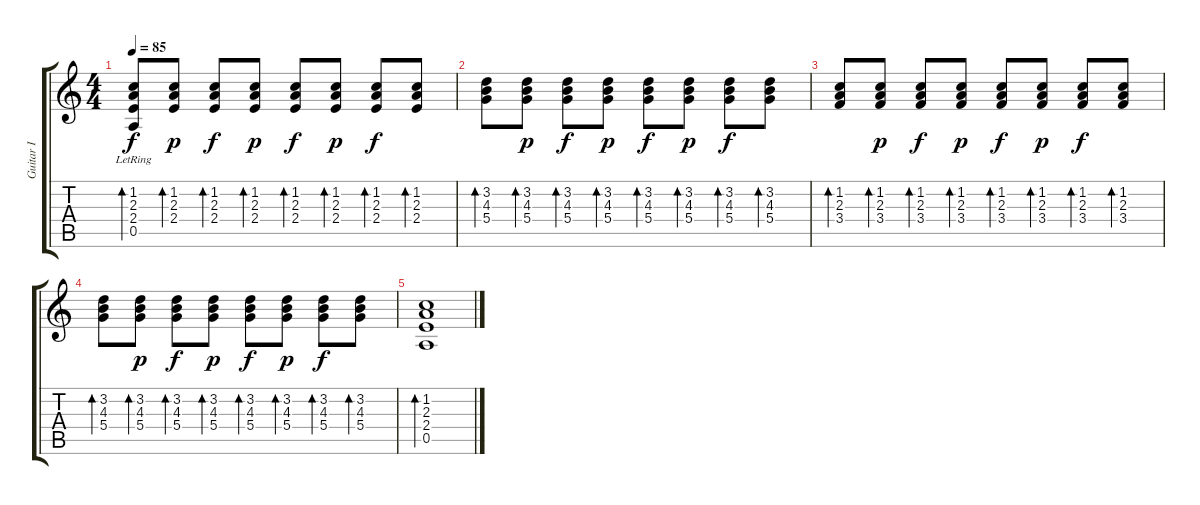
\track ("Guitar I" "Guitar I") {instrument electricguitarjazz}
\staff {score tabs}
\tuning (E4 B3 G3 D3 A2 E2) {hide}
\ts (4 4)
\tempo 85
\clef g2
\ks c
(1.2 2.3 2.4 0.5{lr}).8{bd 120 dy f} (1.2 2.3 2.4).8{bd 120 dy p} (1.2 2.3 2.4).8{bd 120 dy f} (1.2 2.3 2.4).8{bd 120 dy p} (1.2 2.3 2.4).8{bd 120 dy f} (1.2 2.3 2.4).8{bd 120 dy p} (1.2 2.3 2.4).8{bd 120 dy f} (1.2 2.3 2.4).8{bd 120} |
(3.2 4.3 5.4).8{bd 120} (3.2 4.3 5.4).8{bd 120 dy p} (3.2 4.3 5.4).8{bd 120 dy f} (3.2 4.3 5.4).8{bd 120 dy p} (3.2 4.3 5.4).8{bd 120 dy f} (3.2 4.3 5.4).8{bd 120 dy p} (3.2 4.3 5.4).8{bd 120 dy f} (3.2 4.3 5.4).8{bd 120} |
(1.2 2.3 3.4).8{bd 120} (1.2 2.3 3.4).8{bd 120 dy p} (1.2 2.3 3.4).8{bd 120 dy f} (1.2 2.3 3.4).8{bd 120 dy p} (1.2 2.3 3.4).8{bd 120 dy f} (1.2 2.3 3.4).8{bd 120 dy p} (1.2 2.3 3.4).8{bd 120 dy f} (1.2 2.3 3.4).8{bd 120} |
(3.2 4.3 5.4).8{bd 60} (3.2 4.3 5.4).8{bd 60 dy p} (3.2 4.3 5.4).8{bd 60 dy f} (3.2 4.3 5.4).8{bd 60 dy p} (3.2 4.3 5.4).8{bd 60 dy f} (3.2 4.3 5.4).8{bd 60 dy p} (3.2 4.3 5.4).8{bd 60 dy f} (3.2 4.3 5.4).8{bd 60} |
(1.2 2.3 2.4 0.5).1{bd 240}
